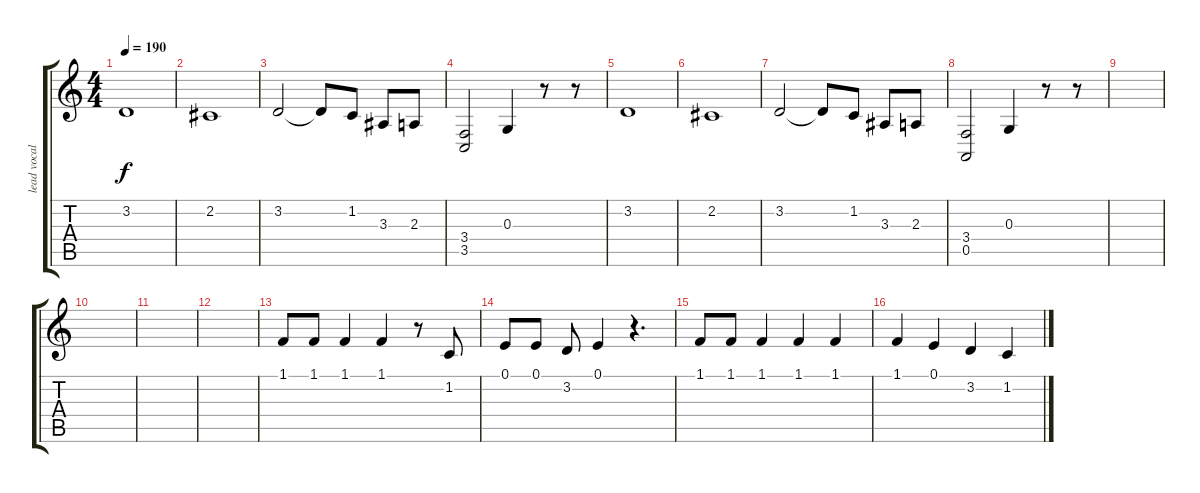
\track ("lead vocals" "lead vocal") {instrument violin}
\staff {score tabs}
\tuning (E4 B3 G3 D3 A2 E2) {hide}
\ts (4 4)
\tempo 190
\clef g2
\ks c
3.2.1{dy f instrument violin} |
2.2.1 |
3.2.2 3.2{t}.8 1.2.8 3.3.8 2.3.8 |
(3.4 3.5).2 0.3.4 r.8 r.8 |
3.2.1 |
2.2.1 |
3.2.2 3.2{t}.8 1.2.8 3.3.8 2.3.8 |
(3.4 0.5).2 0.3.4 r.8 r.8 |
|
|
|
|
1.1.8 1.1.8 1.1.4 1.1.4 r.8 1.2.8 |
0.1.8 0.1.8 3.2.8 0.1.4 r.4{d} |
1.1.8 1.1.8 1.1.4 1.1.4 1.1.4 |
1.1.4 0.1.4 3.2.4 1.2.4
